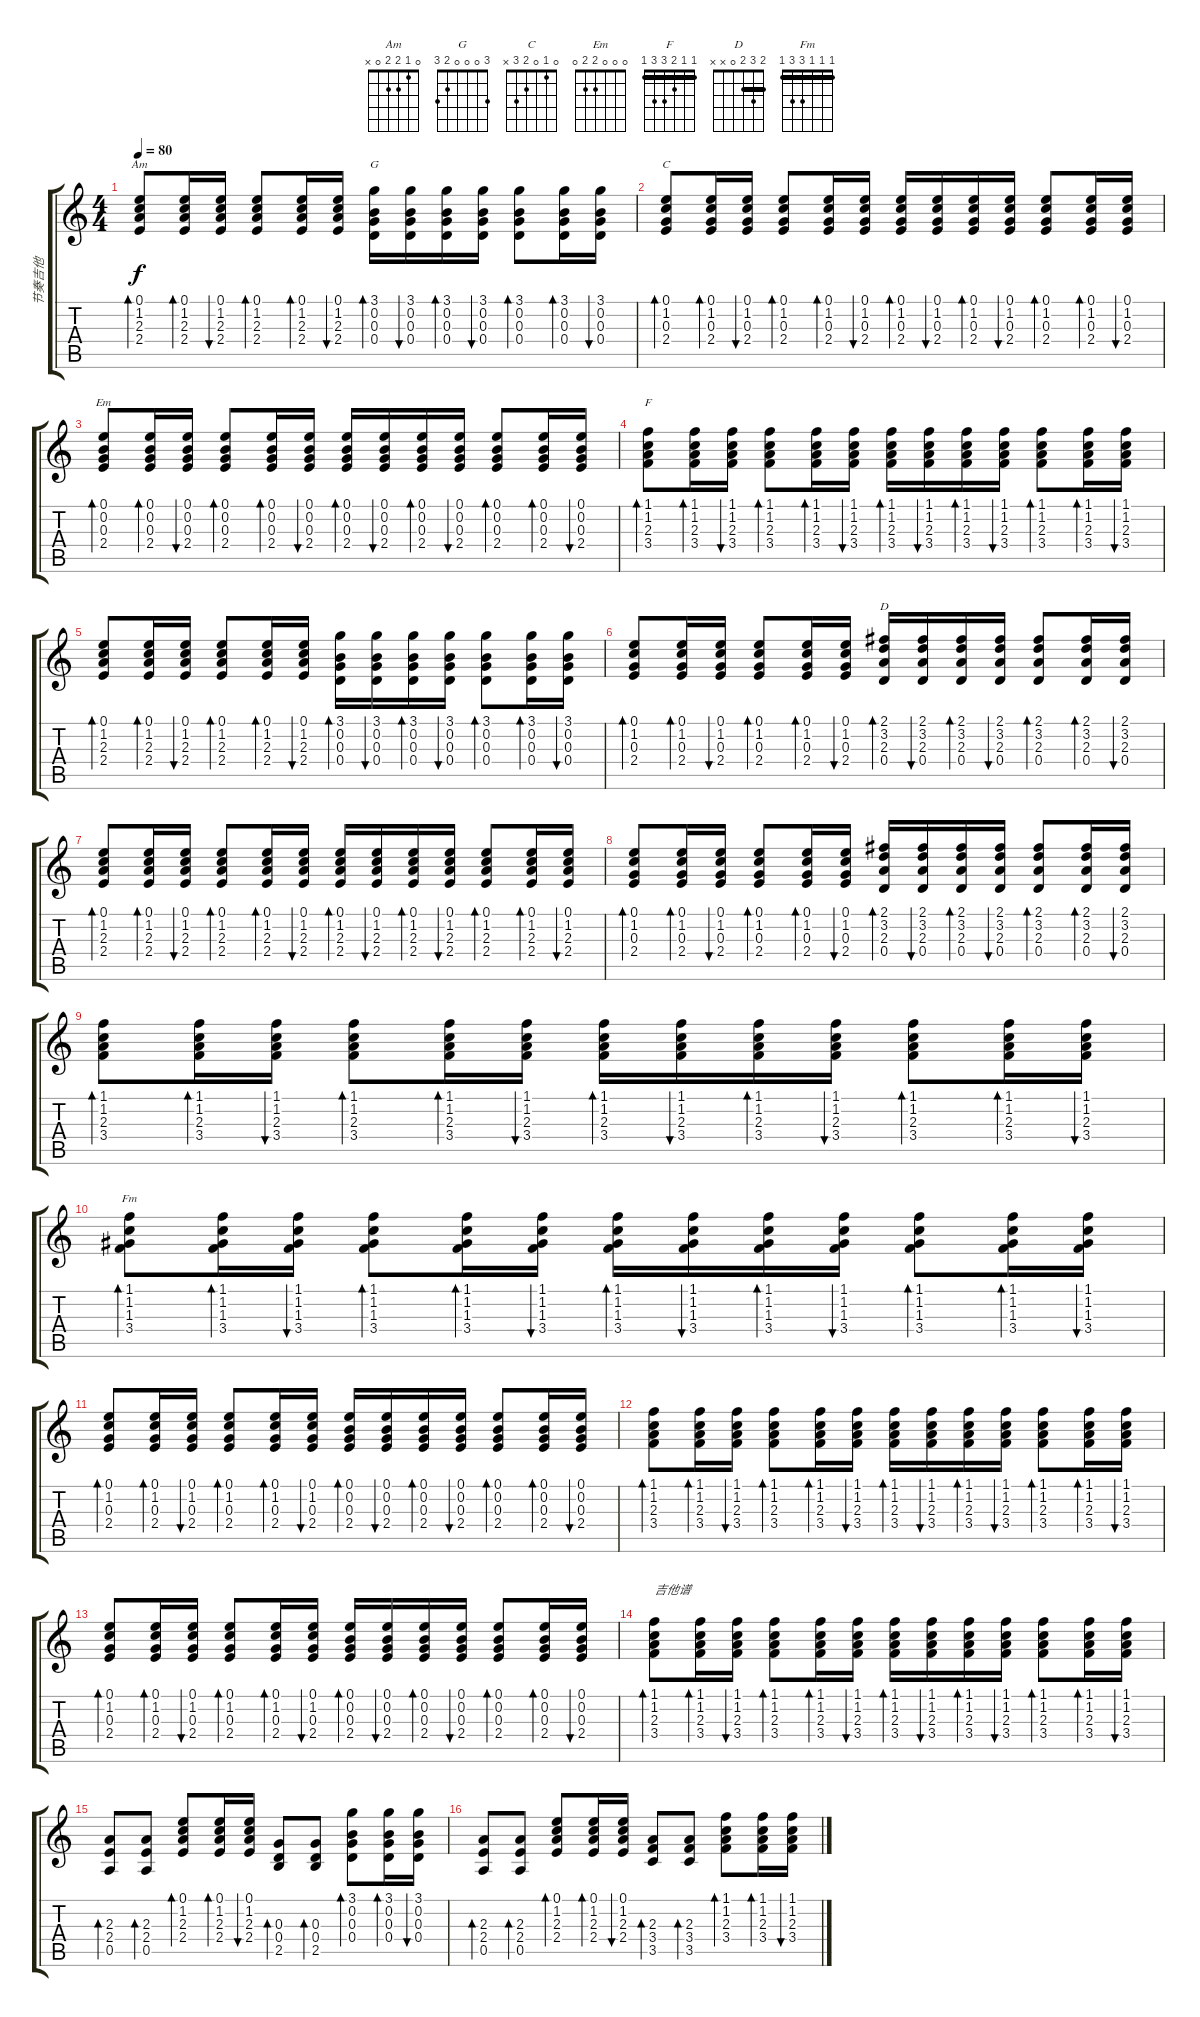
\track ("节奏吉他" "节奏吉他") {instrument electricguitarjazz}
\staff {score tabs}
\tuning (E4 B3 G3 D3 A2 E2) {hide}
\chord ("Am" 0 1 2 2 0 x)
\chord ("G" 3 0 0 0 2 3)
\chord ("C" 0 1 0 2 3 x)
\chord ("Em" 0 0 0 2 2 0)
\chord ("F" 1 1 2 3 3 1) {barre 1}
\chord ("D" 2 3 2 0 x x) {barre 2}
\chord ("Fm" 1 1 1 3 3 1) {barre 1}
\ts (4 4)
\tempo 80
\clef g2
\ks c
(0.1 1.2 2.3 2.4).8{bd 30 ch "Am" dy f} (0.1 1.2 2.3 2.4).16{bd 30} (0.1 1.2 2.3 2.4).16{bu 30} (0.1 1.2 2.3 2.4).8{bd 30} (0.1 1.2 2.3 2.4).16{bd 30} (0.1 1.2 2.3 2.4).16{bu 30} (3.1 0.2 0.3 0.4).16{bd 30 ch "G"} (3.1 0.2 0.3 0.4).16{bu 30} (3.1 0.2 0.3 0.4).16{bd 30} (3.1 0.2 0.3 0.4).16{bu 30} (3.1 0.2 0.3 0.4).8{bd 30} (3.1 0.2 0.3 0.4).16{bd 30} (3.1 0.2 0.3 0.4).16{bu 30} |
(0.1 1.2 0.3 2.4).8{bd 30 ch "C"} (0.1 1.2 0.3 2.4).16{bd 30} (0.1 1.2 0.3 2.4).16{bu 30} (0.1 1.2 0.3 2.4).8{bd 30} (0.1 1.2 0.3 2.4).16{bd 30} (0.1 1.2 0.3 2.4).16{bu 30} (0.1 1.2 0.3 2.4).16{bd 30} (0.1 1.2 0.3 2.4).16{bu 30} (0.1 1.2 0.3 2.4).16{bd 30} (0.1 1.2 0.3 2.4).16{bu 30} (0.1 1.2 0.3 2.4).8{bd 30} (0.1 1.2 0.3 2.4).16{bd 30} (0.1 1.2 0.3 2.4).16{bu 30} |
(0.1 0.2 0.3 2.4).8{bd 30 ch "Em"} (0.1 0.2 0.3 2.4).16{bd 30} (0.1 0.2 0.3 2.4).16{bu 30} (0.1 0.2 0.3 2.4).8{bd 30} (0.1 0.2 0.3 2.4).16{bd 30} (0.1 0.2 0.3 2.4).16{bu 30} (0.1 0.2 0.3 2.4).16{bd 30} (0.1 0.2 0.3 2.4).16{bu 30} (0.1 0.2 0.3 2.4).16{bd 30} (0.1 0.2 0.3 2.4).16{bu 30} (0.1 0.2 0.3 2.4).8{bd 30} (0.1 0.2 0.3 2.4).16{bd 30} (0.1 0.2 0.3 2.4).16{bu 30} |
(1.1 1.2 2.3 3.4).8{bd 30 ch "F"} (1.1 1.2 2.3 3.4).16{bd 30} (1.1 1.2 2.3 3.4).16{bu 30} (1.1 1.2 2.3 3.4).8{bd 30} (1.1 1.2 2.3 3.4).16{bd 30} (1.1 1.2 2.3 3.4).16{bu 30} (1.1 1.2 2.3 3.4).16{bd 30} (1.1 1.2 2.3 3.4).16{bu 30} (1.1 1.2 2.3 3.4).16{bd 30} (1.1 1.2 2.3 3.4).16{bu 30} (1.1 1.2 2.3 3.4).8{bd 30} (1.1 1.2 2.3 3.4).16{bd 30} (1.1 1.2 2.3 3.4).16{bu 30} |
(0.1 1.2 2.3 2.4).8{bd 30} (0.1 1.2 2.3 2.4).16{bd 30} (0.1 1.2 2.3 2.4).16{bu 30} (0.1 1.2 2.3 2.4).8{bd 30} (0.1 1.2 2.3 2.4).16{bd 30} (0.1 1.2 2.3 2.4).16{bu 30} (3.1 0.2 0.3 0.4).16{bd 30} (3.1 0.2 0.3 0.4).16{bu 30} (3.1 0.2 0.3 0.4).16{bd 30} (3.1 0.2 0.3 0.4).16{bu 30} (3.1 0.2 0.3 0.4).8{bd 30} (3.1 0.2 0.3 0.4).16{bd 30} (3.1 0.2 0.3 0.4).16{bu 30} |
(0.1 1.2 0.3 2.4).8{bd 30} (0.1 1.2 0.3 2.4).16{bd 30} (0.1 1.2 0.3 2.4).16{bu 30} (0.1 1.2 0.3 2.4).8{bd 30} (0.1 1.2 0.3 2.4).16{bd 30} (0.1 1.2 0.3 2.4).16{bu 30} (2.1 3.2 2.3 0.4).16{bd 30 ch "D"} (2.1 3.2 2.3 0.4).16{bu 30} (2.1 3.2 2.3 0.4).16{bd 30} (2.1 3.2 2.3 0.4).16{bu 30} (2.1 3.2 2.3 0.4).8{bd 30} (2.1 3.2 2.3 0.4).16{bd 30} (2.1 3.2 2.3 0.4).16{bu 30} |
(0.1 1.2 2.3 2.4).8{bd 30} (0.1 1.2 2.3 2.4).16{bd 30} (0.1 1.2 2.3 2.4).16{bu 30} (0.1 1.2 2.3 2.4).8{bd 30} (0.1 1.2 2.3 2.4).16{bd 30} (0.1 1.2 2.3 2.4).16{bu 30} (0.1 1.2 2.3 2.4).16{bd 30} (0.1 1.2 2.3 2.4).16{bu 30} (0.1 1.2 2.3 2.4).16{bd 30} (0.1 1.2 2.3 2.4).16{bu 30} (0.1 1.2 2.3 2.4).8{bd 30} (0.1 1.2 2.3 2.4).16{bd 30} (0.1 1.2 2.3 2.4).16{bu 30} |
(0.1 1.2 0.3 2.4).8{bd 30} (0.1 1.2 0.3 2.4).16{bd 30} (0.1 1.2 0.3 2.4).16{bu 30} (0.1 1.2 0.3 2.4).8{bd 30} (0.1 1.2 0.3 2.4).16{bd 30} (0.1 1.2 0.3 2.4).16{bu 30} (2.1 3.2 2.3 0.4).16{bd 30} (2.1 3.2 2.3 0.4).16{bu 30} (2.1 3.2 2.3 0.4).16{bd 30} (2.1 3.2 2.3 0.4).16{bu 30} (2.1 3.2 2.3 0.4).8{bd 30} (2.1 3.2 2.3 0.4).16{bd 30} (2.1 3.2 2.3 0.4).16{bu 30} |
(1.1 1.2 2.3 3.4).8{bd 30} (1.1 1.2 2.3 3.4).16{bd 30} (1.1 1.2 2.3 3.4).16{bu 30} (1.1 1.2 2.3 3.4).8{bd 30} (1.1 1.2 2.3 3.4).16{bd 30} (1.1 1.2 2.3 3.4).16{bu 30} (1.1 1.2 2.3 3.4).16{bd 30} (1.1 1.2 2.3 3.4).16{bu 30} (1.1 1.2 2.3 3.4).16{bd 30} (1.1 1.2 2.3 3.4).16{bu 30} (1.1 1.2 2.3 3.4).8{bd 30} (1.1 1.2 2.3 3.4).16{bd 30} (1.1 1.2 2.3 3.4).16{bu 30} |
(1.1 1.2 1.3 3.4).8{bd 30 ch "Fm"} (1.1 1.2 1.3 3.4).16{bd 30} (1.1 1.2 1.3 3.4).16{bu 30} (1.1 1.2 1.3 3.4).8{bd 30} (1.1 1.2 1.3 3.4).16{bd 30} (1.1 1.2 1.3 3.4).16{bu 30} (1.1 1.2 1.3 3.4).16{bd 30} (1.1 1.2 1.3 3.4).16{bu 30} (1.1 1.2 1.3 3.4).16{bd 30} (1.1 1.2 1.3 3.4).16{bu 30} (1.1 1.2 1.3 3.4).8{bd 30} (1.1 1.2 1.3 3.4).16{bd 30} (1.1 1.2 1.3 3.4).16{bu 30} |
(0.1 1.2 0.3 2.4).8{bd 30} (0.1 1.2 0.3 2.4).16{bd 30} (0.1 1.2 0.3 2.4).16{bu 30} (0.1 1.2 0.3 2.4).8{bd 30} (0.1 1.2 0.3 2.4).16{bd 30} (0.1 1.2 0.3 2.4).16{bu 30} (0.1 0.2 0.3 2.4).16{bd 30} (0.1 0.2 0.3 2.4).16{bu 30} (0.1 0.2 0.3 2.4).16{bd 30} (0.1 0.2 0.3 2.4).16{bu 30} (0.1 0.2 0.3 2.4).8{bd 30} (0.1 0.2 0.3 2.4).16{bd 30} (0.1 0.2 0.3 2.4).16{bu 30} |
(1.1 1.2 2.3 3.4).8{bd 30} (1.1 1.2 2.3 3.4).16{bd 30} (1.1 1.2 2.3 3.4).16{bu 30} (1.1 1.2 2.3 3.4).8{bd 30} (1.1 1.2 2.3 3.4).16{bd 30} (1.1 1.2 2.3 3.4).16{bu 30} (1.1 1.2 2.3 3.4).16{bd 30} (1.1 1.2 2.3 3.4).16{bu 30} (1.1 1.2 2.3 3.4).16{bd 30} (1.1 1.2 2.3 3.4).16{bu 30} (1.1 1.2 2.3 3.4).8{bd 30} (1.1 1.2 2.3 3.4).16{bd 30} (1.1 1.2 2.3 3.4).16{bu 30} |
(0.1 1.2 0.3 2.4).8{bd 30} (0.1 1.2 0.3 2.4).16{bd 30} (0.1 1.2 0.3 2.4).16{bu 30} (0.1 1.2 0.3 2.4).8{bd 30} (0.1 1.2 0.3 2.4).16{bd 30} (0.1 1.2 0.3 2.4).16{bu 30} (0.1 0.2 0.3 2.4).16{bd 30} (0.1 0.2 0.3 2.4).16{bu 30} (0.1 0.2 0.3 2.4).16{bd 30} (0.1 0.2 0.3 2.4).16{bu 30} (0.1 0.2 0.3 2.4).8{bd 30} (0.1 0.2 0.3 2.4).16{bd 30} (0.1 0.2 0.3 2.4).16{bu 30} |
(1.1 1.2 2.3 3.4).8{bd 30 txt "吉他谱"} (1.1 1.2 2.3 3.4).16{bd 30} (1.1 1.2 2.3 3.4).16{bu 30} (1.1 1.2 2.3 3.4).8{bd 30} (1.1 1.2 2.3 3.4).16{bd 30} (1.1 1.2 2.3 3.4).16{bu 30} (1.1 1.2 2.3 3.4).16{bd 30} (1.1 1.2 2.3 3.4).16{bu 30} (1.1 1.2 2.3 3.4).16{bd 30} (1.1 1.2 2.3 3.4).16{bu 30} (1.1 1.2 2.3 3.4).8{bd 30} (1.1 1.2 2.3 3.4).16{bd 30} (1.1 1.2 2.3 3.4).16{bu 30} |
(2.3 2.4 0.5).8{bd 30} (2.3 2.4 0.5).8{bd 30} (0.1 1.2 2.3 2.4).8{bd 30} (0.1 1.2 2.3 2.4).16{bd 30} (0.1 1.2 2.3 2.4).16{bu 30} (0.3 0.4 2.5).8{bd 30} (0.3 0.4 2.5).8{bd 30} (3.1 0.2 0.3 0.4).8{bd 30} (3.1 0.2 0.3 0.4).16{bd 30} (3.1 0.2 0.3 0.4).16{bu 30} |
(2.3 2.4 0.5).8{bd 30} (2.3 2.4 0.5).8{bd 30} (0.1 1.2 2.3 2.4).8{bd 30} (0.1 1.2 2.3 2.4).16{bd 30} (0.1 1.2 2.3 2.4).16{bu 30} (2.3 3.4 3.5).8{bd 30} (2.3 3.4 3.5).8{bd 30} (1.1 1.2 2.3 3.4).8{bd 30} (1.1 1.2 2.3 3.4).16{bd 30} (1.1 1.2 2.3 3.4).16{bu 30}
